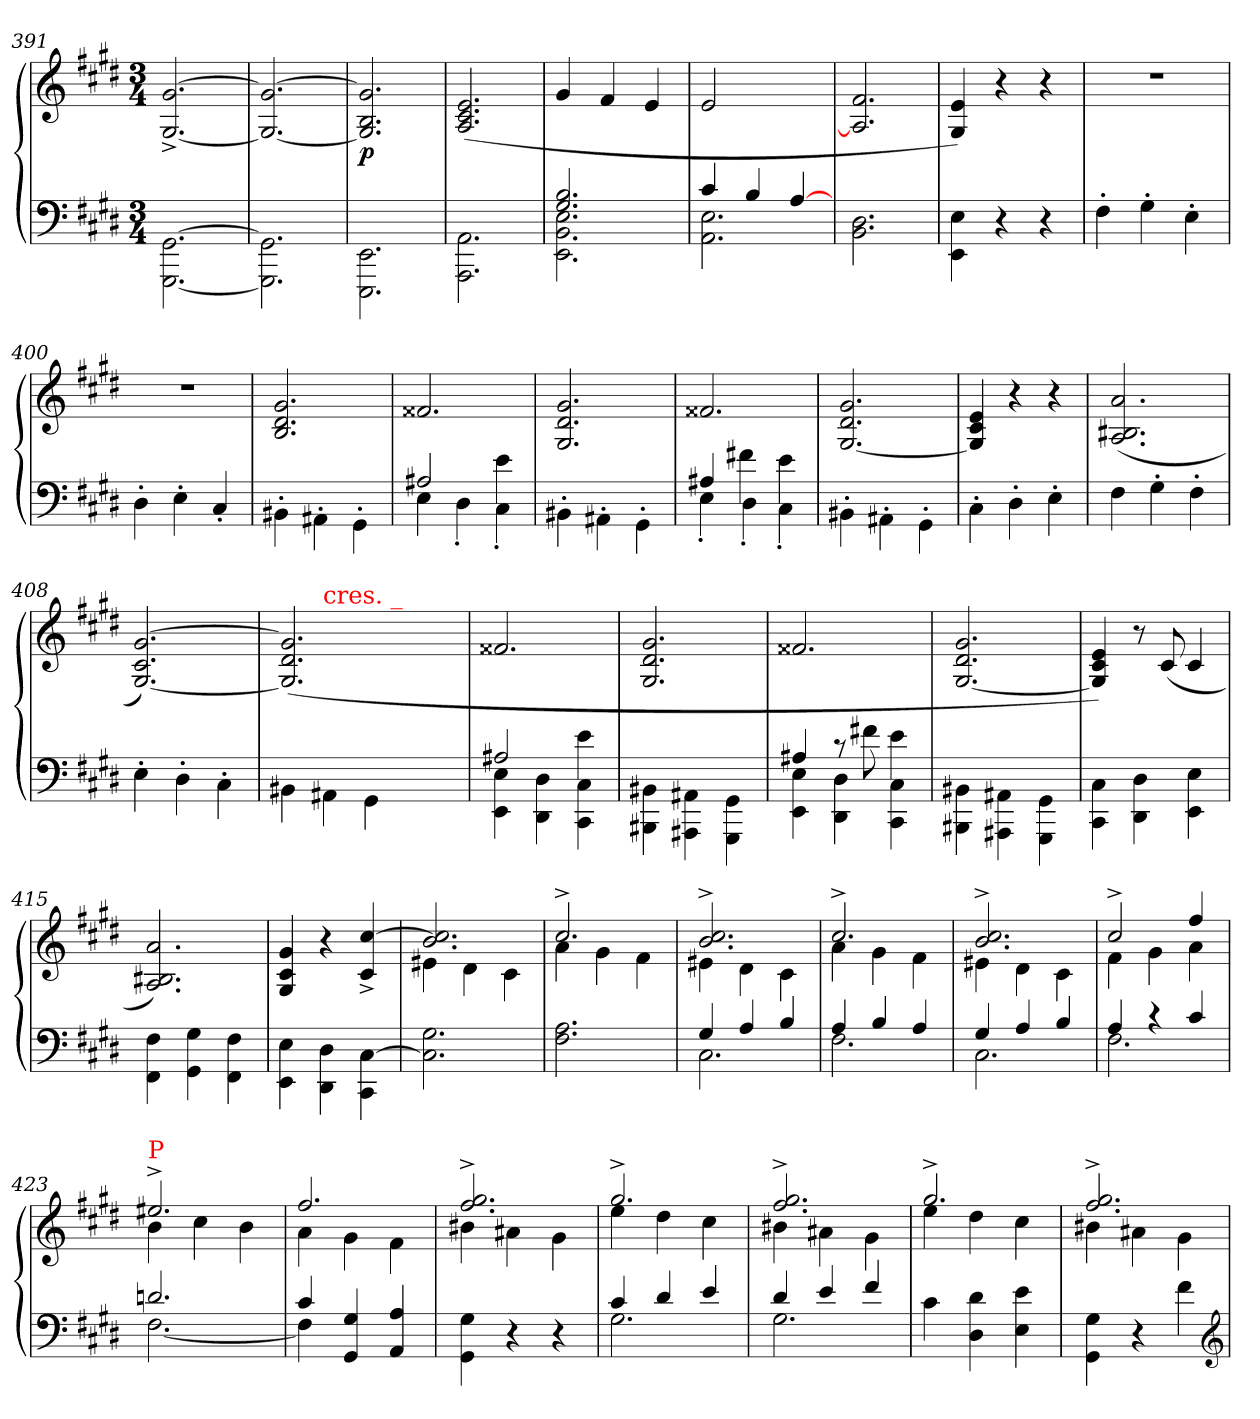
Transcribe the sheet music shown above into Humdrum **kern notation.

**kern	**kern	**dynam
*part1	*part1	*part1
*staff2	*staff1	*staff1/2
*clefF4	*clefG2	*
*k[f#c#g#d#]	*k[f#c#g#d#]	*
*M3/4	*M3/4	*
=391	=391	=391
[2.GG#\ [2.GGG#\	[2.g#^</ [2.G#^</	.
=392	=392	=392
2.GG#]\ 2.GGG#]\	2.g#_/ 2.G#_/	.
=393	=393	=393
2.EE\ 2.EEE\	2.g#]/ 2.B/ 2.G#]/	p
=394	=394	=394
2.AA\ 2.AAA\	(>2.e/ 2.c#/ 2.A/	.
=395	=395	=395
*^	*	*
2.B 2.G#	2.E 2.BB 2.EE	4g#	.
.	.	4f#	.
.	.	4e	.
=396	=396	=396	=396
4c#	2.E 2.AA	2e	.
4B	.	.	.
[4A	.	4ryy	.
*v	*v	*	*
=397	=397	=397
2.D#\ 2.BB\	2.f#/ 2.A]/	.
=398	=398	=398
4E\ 4EE\	4e/ 4G#/)	.
4r	4r	.
4r	4r	.
=399	=399	=399
4F#'>	2.r	.
4G#'>	.	.
4E'>	.	.
=400	=400	=400
4D#'>	2.r	.
4E'>	.	.
4C#'<	.	.
=401	=401	=401
4BB#X'>\	2.g#/ 2.d#/ 2.B/	.
4AA#X'>\	.	.
4GG#'>\	.	.
=402	=402	=402
*^	*	*
2A#X	4E	2.f##X	.
.	4D#'<	.	.
4e\	4C#'<	.	.
*v	*v	*	*
=403	=403	=403
4BB#X'<\	2.g#/ 2.d#/ 2.G#/	.
4AA#X'<\	.	.
4GG#'<\	.	.
=404	=404	=404
*^	*	*
4A#X	4E'<	2.f##X	.
4f#X\	4D#'<	.	.
4e\	4C#'<	.	.
*v	*v	*	*
=405	=405	=405
4BB#X'<\	2.g#/ 2.d#/ [2.G#/	.
4AA#X'<\	.	.
4GG#'<\	.	.
=406	=406	=406
4C#'<\	4e/ 4c#/ 4G#]/	.
4D#'<	4r	.
4E'<	4r	.
=407	=407	=407
4F#\	(>2.a/ 2.B#X/ 2.A/	.
4G#'<\	.	.
4F#'<\	.	.
=408	=408	=408
4E'<\	[2.g#/ 2.c#/ [2.G#/)	.
4D#'<\	.	.
4C#'<\	.	.
=409	=409	=409
*	*^	*
4BB#X\	(>2.g#]/ 2.d#/ 2.G#]/	4ryy	.
!	!	!LO:TX:a:color=red:t=cres. _	!
4AA#X\	.	1ryy	.
4GG#\	.	.	.
2ryy	2ryy	.	.
*	*v	*v	*
=410	=410	=410
*^	*	*
2A#X	4E 4EE	2.f##X	.
.	4D# 4DD#	.	.
4e\	4C# 4CC#	.	.
*v	*v	*	*
=411	=411	=411
4BB#X\ 4BBB#X\	2.g#/ 2.d#/ 2.G#/	.
4AA#X\ 4AAA#X\	.	.
4GG#\ 4GGG#\	.	.
=412	=412	=412
*^	*	*
4A#X	4E 4EE	2.f##X	.
8rc	4D# 4DD#	.	.
8f#X\	.	.	.
4e\	4C# 4CC#	.	.
*v	*v	*	*
=413	=413	=413
4BB#X\ 4BBB#X\	2.g#/ 2.d#/ [2.G#/	.
4AA#X\ 4AAA#X\	.	.
4GG#\ 4GGG#\	.	.
=414	=414	=414
4C#\ 4CC#\	4e/ 4c#/ 4G#]/)	.
4D#\ 4DD#\	8r	.
.	(>8c#	.
4E\ 4EE\	4c#	.
=415	=415	=415
4F#\ 4FF#\	2.a/ 2.B#X/ 2.A/)	.
4G#\ 4GG#\	.	.
4F#\ 4FF#\	.	.
=416	=416	=416
4E\ 4EE\	4g#/ 4c#/ 4G#/	.
4D#\ 4DD#\	4r	.
[4C#\ 4CC#\	[4cc#^< 4c#^<	.
=417	=417	=417
*	*^	*
2.G# 2.C#]	2.cc#] 2.b	4e#X	.
.	.	4d#	.
.	.	4c#	.
=418	=418	=418	=418
2.A 2.F#	2.cc#^>	4a	.
.	.	4g#	.
.	.	4f#	.
=419	=419	=419	=419
*^	*	*	*
4G#	2.C#	2.cc#^> 2.b^>	4e#X	.
4A	.	.	4d#	.
4B	.	.	4c#	.
=420	=420	=420	=420	=420
4A	2.F#	2.cc#^>	4a	.
4B	.	.	4g#	.
4A	.	.	4f#	.
=421	=421	=421	=421	=421
4G#	2.C#	2.cc#^> 2.b^>	4e#X	.
4A	.	.	4d#	.
4B	.	.	4c#	.
=422	=422	=422	=422	=422
4A	2.F#	2cc#^>	4f#	.
4rc	.	.	4g#	.
4c#	.	4ff#	4a	.
=423	=423	=423	=423	=423
!	!	!LO:TX:a:color=red:t=P	!	!
2.dn	[2.F#	2.ee#X^>	4b	.
.	.	.	4cc#	.
.	.	.	4b	.
=424	=424	=424	=424	=424
4c#	4F#]	2.ff#	4a	.
4G# 4GG#	2ryy	.	4g#	.
4A/ 4AA/	.	.	4f#	.
*v	*v	*	*	*
=425	=425	=425	=425
4G#\ 4GG#\	2.gg#^> 2.ff#^>	4b#X	.
4r	.	4a#X	.
4r	.	4g#	.
=426	=426	=426	=426
*^	*	*	*
4c#	2.G#	2.gg#^>	4ee	.
4d#	.	.	4dd#	.
4e	.	.	4cc#	.
=427	=427	=427	=427	=427
4d#	2.G#	2.gg#^> 2.ff#^>	4b#X	.
4e	.	.	4a#X	.
4f#	.	.	4g#	.
*v	*v	*	*	*
=428	=428	=428	=428
4c#	2.gg#^>	4ee	.
4d# 4D#	.	4dd#	.
4e 4E	.	4cc#	.
=429	=429	=429	=429
4G#\ 4GG#\	2.gg#^> 2.ff#^>	4b#X	.
4r	.	4a#X	.
4f#	.	4g#	.
*	*v	*v	*
*clefG2	*	*
=	=	=
*-	*-	*-
